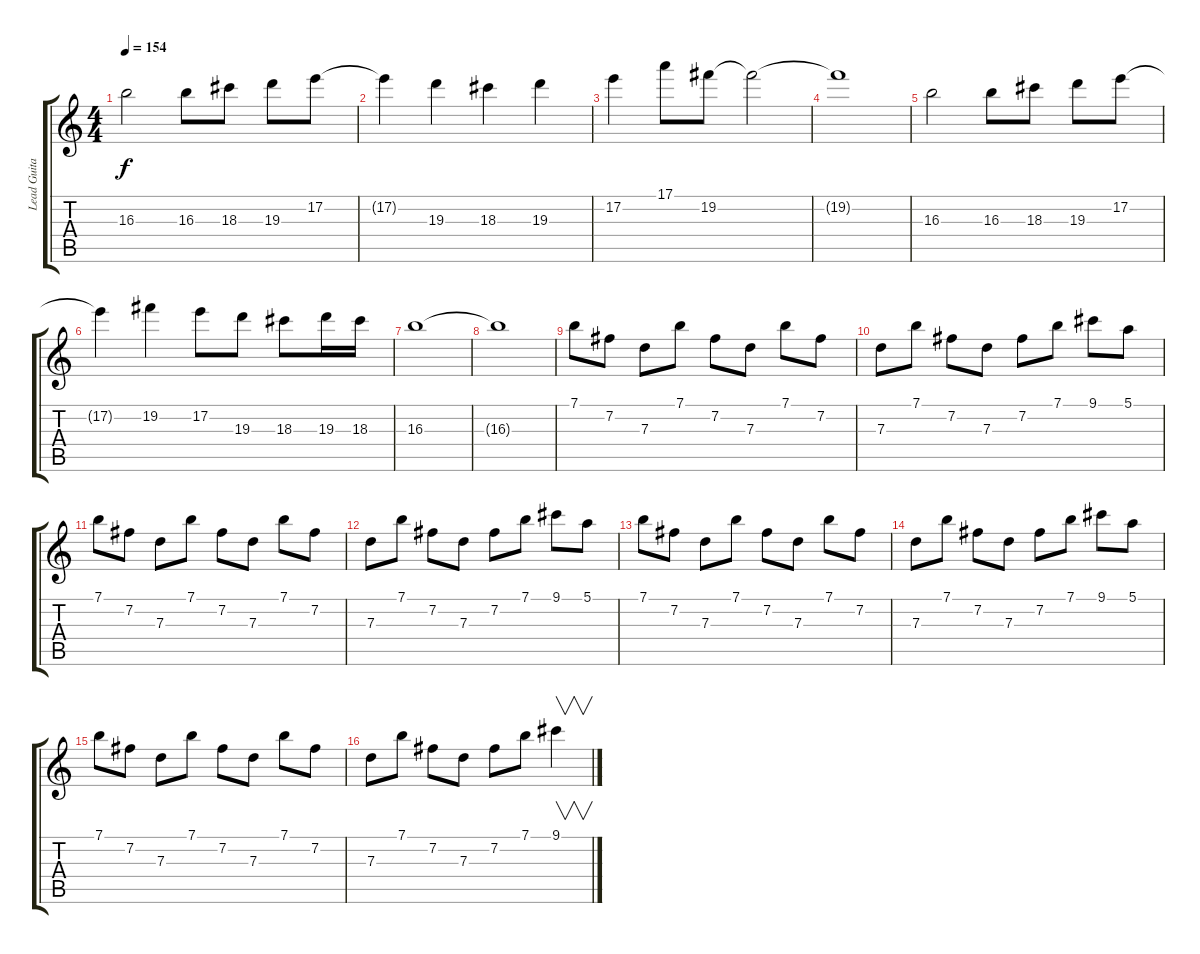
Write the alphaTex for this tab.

\track ("Lead Guitar 2" "Lead Guita") {instrument overdrivenguitar}
\staff {score tabs}
\tuning (E4 B3 G3 D3 A2 E2) {hide}
\ts (4 4)
\section ("" "")
\tempo 154
\clef g2
\ks c
16.3.2{dy f} 16.3.8 18.3.8 19.3.8 17.2.8 |
17.2{t}.4 19.3.4 18.3.4 19.3.4 |
17.2.4 17.1.8 19.2.8 19.2{t}.2 |
19.2{t}.1 |
16.3.2 16.3.8 18.3.8 19.3.8 17.2.8 |
17.2{t}.4 19.2.4 17.2.8 19.3.8 18.3.8 19.3.16 18.3.16 |
16.3.1 |
16.3{t}.1 |
\section ("" "")
7.1.8 7.2.8 7.3.8 7.1.8 7.2.8 7.3.8 7.1.8 7.2.8 |
7.3.8 7.1.8 7.2.8 7.3.8 7.2.8 7.1.8 9.1.8 5.1.8 |
7.1.8 7.2.8 7.3.8 7.1.8 7.2.8 7.3.8 7.1.8 7.2.8 |
7.3.8 7.1.8 7.2.8 7.3.8 7.2.8 7.1.8 9.1.8 5.1.8 |
7.1.8 7.2.8 7.3.8 7.1.8 7.2.8 7.3.8 7.1.8 7.2.8 |
7.3.8 7.1.8 7.2.8 7.3.8 7.2.8 7.1.8 9.1.8 5.1.8 |
7.1.8 7.2.8 7.3.8 7.1.8 7.2.8 7.3.8 7.1.8 7.2.8 |
7.3.8 7.1.8 7.2.8 7.3.8 7.2.8 7.1.8 9.1.4{v}
